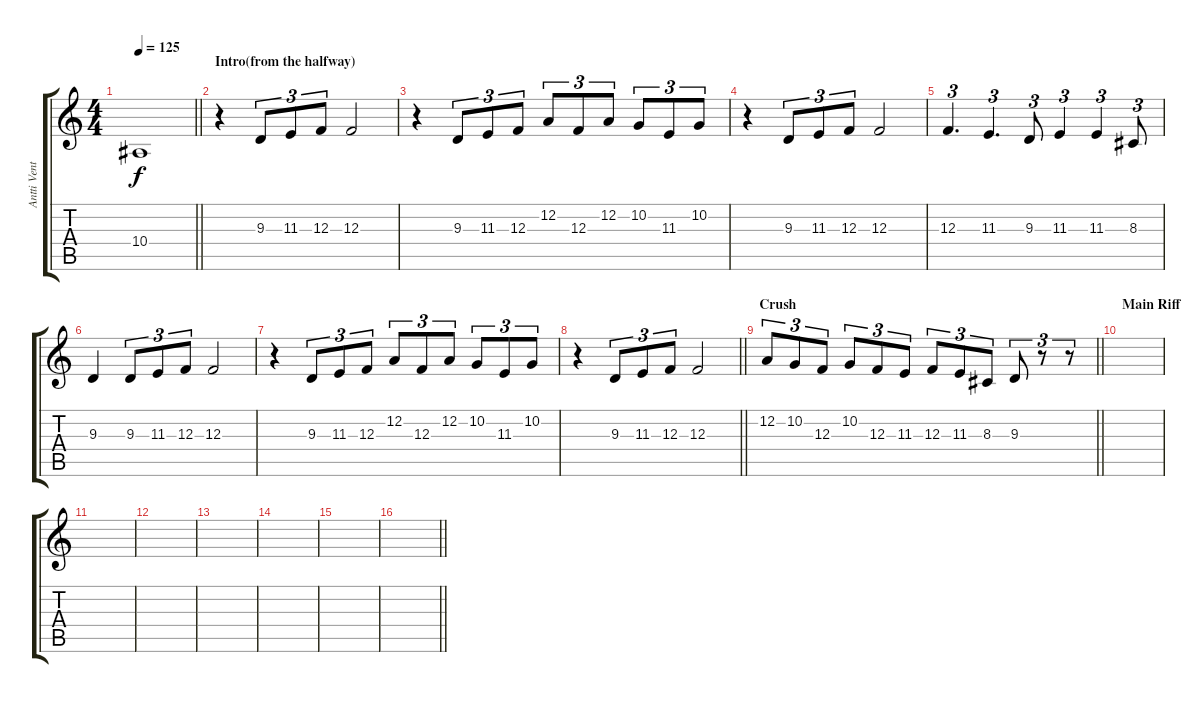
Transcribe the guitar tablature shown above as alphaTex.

\track ("Antti Ventola" "Antti Vent") {instrument stringensemble1}
\staff {score tabs}
\tuning (D4 A3 F3 C3 G2 D2) {hide}
\ts (4 4)
\tempo 125
\clef g2
\barLineRight lightlight
\ks c
10.4.1{dy f} |
\section ("" "Intro(from the halfway)")
r.4 9.3.8{tu (3 2)} 11.3.8{tu (3 2)} 12.3.8{tu (3 2)} 12.3.2 |
r.4 9.3.8{tu (3 2)} 11.3.8{tu (3 2)} 12.3.8{tu (3 2)} 12.2.8{tu (3 2)} 12.3.8{tu (3 2)} 12.2.8{tu (3 2)} 10.2.8{tu (3 2)} 11.3.8{tu (3 2)} 10.2.8{tu (3 2)} |
r.4 9.3.8{tu (3 2)} 11.3.8{tu (3 2)} 12.3.8{tu (3 2)} 12.3.2 |
12.3.4{d tu (3 2)} 11.3.4{d tu (3 2)} 9.3.8{tu (3 2)} 11.3.4{tu (3 2)} 11.3.4{tu (3 2)} 8.3.8{tu (3 2)} |
9.3.4 9.3.8{tu (3 2)} 11.3.8{tu (3 2)} 12.3.8{tu (3 2)} 12.3.2 |
r.4 9.3.8{tu (3 2)} 11.3.8{tu (3 2)} 12.3.8{tu (3 2)} 12.2.8{tu (3 2)} 12.3.8{tu (3 2)} 12.2.8{tu (3 2)} 10.2.8{tu (3 2)} 11.3.8{tu (3 2)} 10.2.8{tu (3 2)} |
\barLineRight lightlight
r.4 9.3.8{tu (3 2)} 11.3.8{tu (3 2)} 12.3.8{tu (3 2)} 12.3.2 |
\section ("" "Crush")
\barLineRight lightlight
12.2.8{tu (3 2)} 10.2.8{tu (3 2)} 12.3.8{tu (3 2)} 10.2.8{tu (3 2)} 12.3.8{tu (3 2)} 11.3.8{tu (3 2)} 12.3.8{tu (3 2)} 11.3.8{tu (3 2)} 8.3.8{tu (3 2)} 9.3.8{tu (3 2)} r.8{tu (3 2)} r.8{tu (3 2)} |
\section ("" "Main Riff")
|
|
|
|
|
|
\barLineRight lightlight
